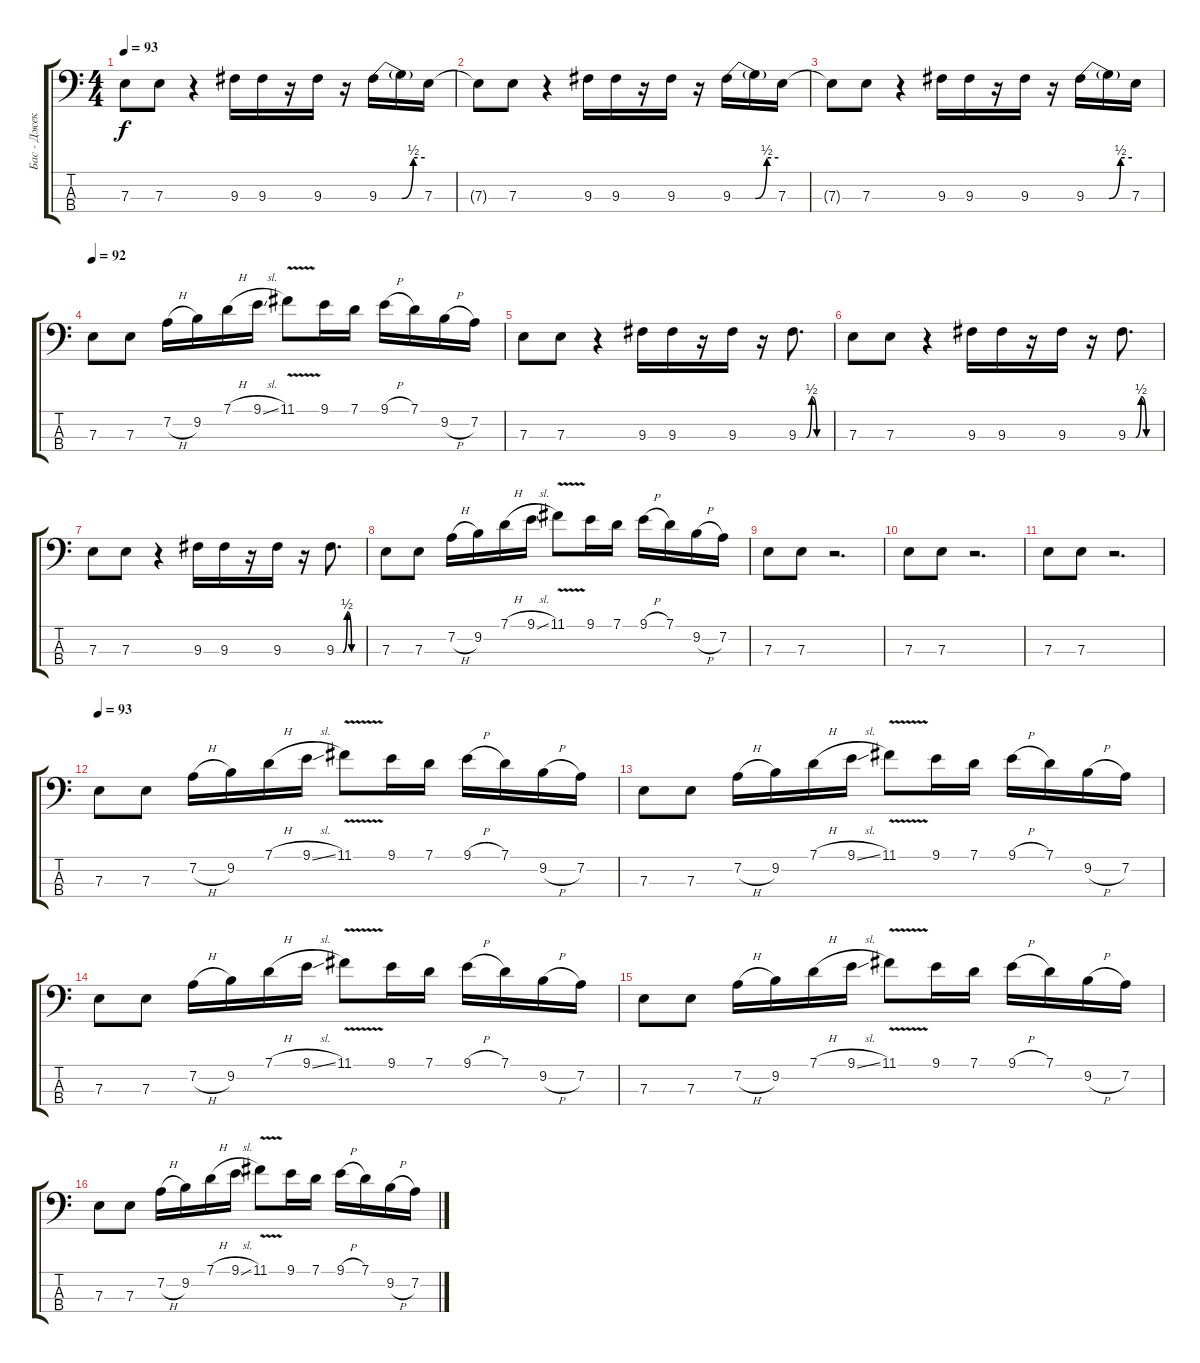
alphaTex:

\track ("Бас - Джек Лоуренс" "Бас - Джек") {instrument electricbassfinger}
\staff {score tabs}
\tuning (G2 D2 A1 E1) {hide}
\ts (4 4)
\tempo 93
\clef f4
\ks c
7.3.8{dy f} 7.3.8 r.4 9.3.16 9.3.16 r.16 9.3.16 r.16 9.3{be (custom 0 0 15 0 30 0 45 2 60 2)}.16 9.3{t}.16 7.3.16 |
7.3{t}.8 7.3.8 r.4 9.3.16 9.3.16 r.16 9.3.16 r.16 9.3{be (custom 0 0 15 0 30 0 45 2 60 2)}.16 9.3{t}.16 7.3.16 |
7.3{t}.8 7.3.8 r.4 9.3.16 9.3.16 r.16 9.3.16 r.16 9.3{be (custom 0 0 15 0 30 0 45 2 60 2)}.16 9.3{t}.16 7.3.16 |
\tempo 92
7.3.8 7.3.8 7.2{h}.16 9.2.16 7.1{h}.16 9.1{sl}.16 11.1{v}.8 9.1.16 7.1.16 9.1{h}.16 7.1.16 9.2{h}.16 7.2.16 |
7.3.8 7.3.8 r.4 9.3.16 9.3.16 r.16 9.3.16 r.16 9.3{be (custom 0 0 15 0 25 2 35 0 45 0 60 0)}.8{d} |
7.3.8 7.3.8 r.4 9.3.16 9.3.16 r.16 9.3.16 r.16 9.3{be (custom 0 0 15 0 25 2 35 0 45 0 60 0)}.8{d} |
7.3.8 7.3.8 r.4 9.3.16 9.3.16 r.16 9.3.16 r.16 9.3{be (custom 0 0 15 0 25 2 35 0 45 0 60 0)}.8{d} |
7.3.8 7.3.8 7.2{h}.16 9.2.16 7.1{h}.16 9.1{sl}.16 11.1{v}.8 9.1.16 7.1.16 9.1{h}.16 7.1.16 9.2{h}.16 7.2.16 |
7.3.8 7.3.8 r.2{d} |
7.3.8 7.3.8 r.2{d} |
7.3.8 7.3.8 r.2{d} |
\tempo 93
7.3.8 7.3.8 7.2{h}.16 9.2.16 7.1{h}.16 9.1{sl}.16 11.1{v}.8 9.1.16 7.1.16 9.1{h}.16 7.1.16 9.2{h}.16 7.2.16 |
7.3.8 7.3.8 7.2{h}.16 9.2.16 7.1{h}.16 9.1{sl}.16 11.1{v}.8 9.1.16 7.1.16 9.1{h}.16 7.1.16 9.2{h}.16 7.2.16 |
7.3.8 7.3.8 7.2{h}.16 9.2.16 7.1{h}.16 9.1{sl}.16 11.1{v}.8 9.1.16 7.1.16 9.1{h}.16 7.1.16 9.2{h}.16 7.2.16 |
7.3.8 7.3.8 7.2{h}.16 9.2.16 7.1{h}.16 9.1{sl}.16 11.1{v}.8 9.1.16 7.1.16 9.1{h}.16 7.1.16 9.2{h}.16 7.2.16 |
7.3.8 7.3.8 7.2{h}.16 9.2.16 7.1{h}.16 9.1{sl}.16 11.1{v}.8 9.1.16 7.1.16 9.1{h}.16 7.1.16 9.2{h}.16 7.2.16
